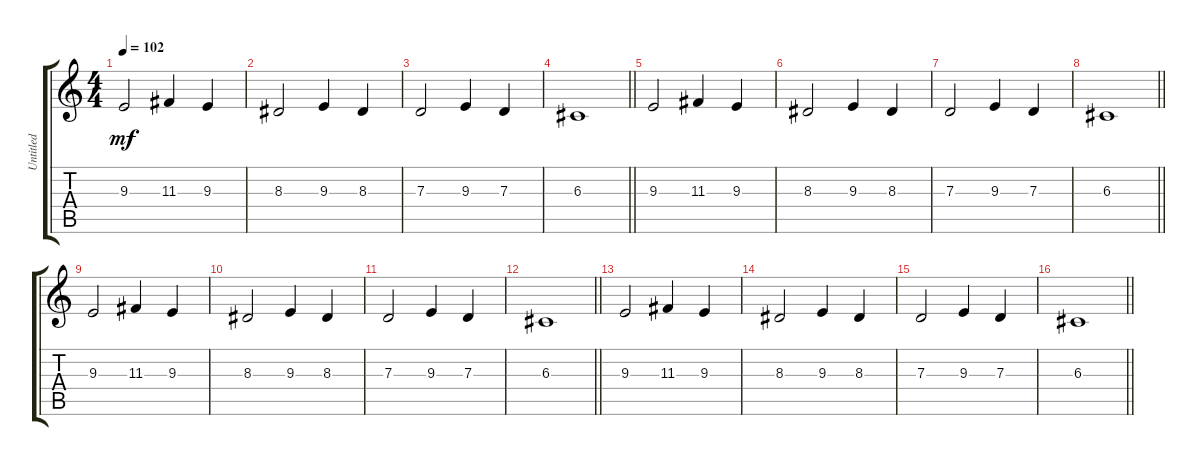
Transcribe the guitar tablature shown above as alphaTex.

\track ("Untitled" "Untitled") {instrument electricpiano1}
\staff {score tabs}
\tuning (E4 B3 G3 D3 A2 E2) {hide}
\ts (4 4)
\tempo 102
\clef g2
\ks c
9.3.2{dy mf} 11.3.4 9.3.4 |
8.3.2 9.3.4 8.3.4 |
7.3.2 9.3.4 7.3.4 |
\barLineRight lightlight
6.3.1 |
9.3.2 11.3.4 9.3.4 |
8.3.2 9.3.4 8.3.4 |
7.3.2 9.3.4 7.3.4 |
\barLineRight lightlight
6.3.1 |
9.3.2 11.3.4 9.3.4 |
8.3.2 9.3.4 8.3.4 |
7.3.2 9.3.4 7.3.4 |
\barLineRight lightlight
6.3.1 |
9.3.2 11.3.4 9.3.4 |
8.3.2 9.3.4 8.3.4 |
7.3.2 9.3.4 7.3.4 |
\barLineRight lightlight
6.3.1
